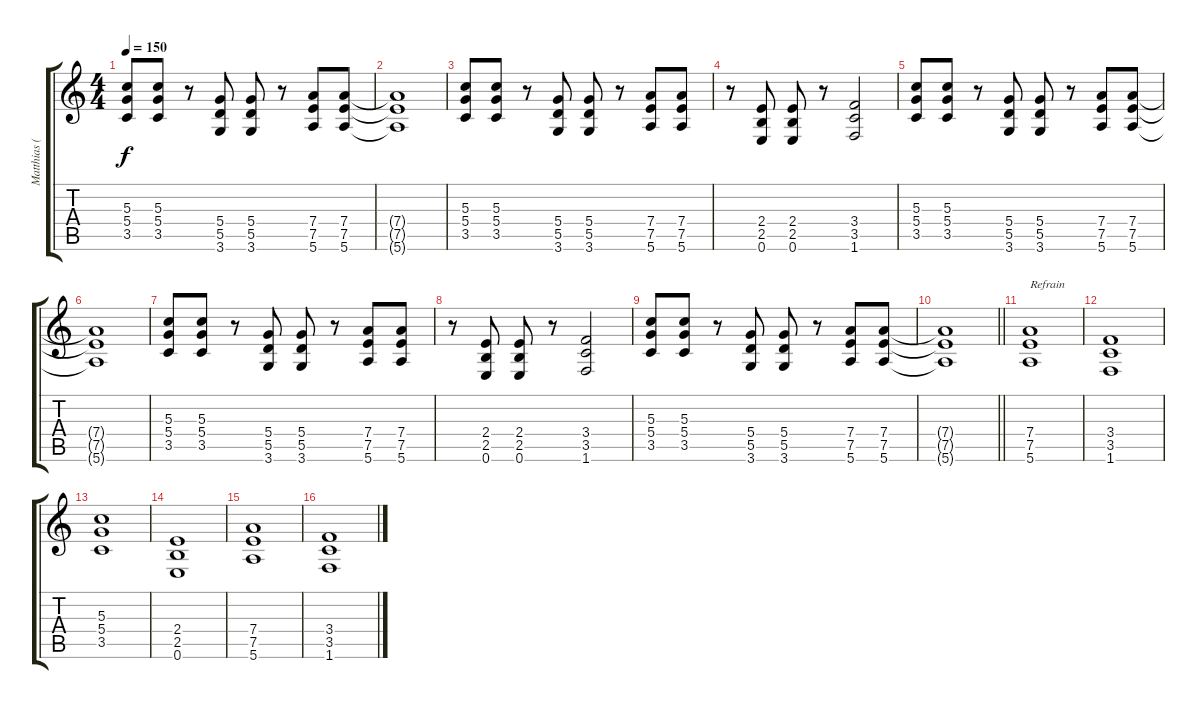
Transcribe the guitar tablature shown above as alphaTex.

\track ("Matthias (Gonzo) Röhr" "Matthias (") {instrument distortionguitar}
\staff {score tabs}
\tuning (E4 B3 G3 D3 A2 E2) {hide}
\ts (4 4)
\tempo 150
\clef g2
\ks c
(5.3 5.4 3.5).8{dy f} (5.3 5.4 3.5).8 r.8 (5.4 5.5 3.6).8 (5.4 5.5 3.6).8 r.8 (7.4 7.5 5.6).8 (7.4 7.5 5.6).8 |
(7.4{t} 7.5{t} 5.6{t}).1 |
(5.3 5.4 3.5).8 (5.3 5.4 3.5).8 r.8 (5.4 5.5 3.6).8 (5.4 5.5 3.6).8 r.8 (7.4 7.5 5.6).8 (7.4 7.5 5.6).8 |
r.8 (2.4 2.5 0.6).8 (2.4 2.5 0.6).8 r.8 (3.4 3.5 1.6).2 |
(5.3 5.4 3.5).8 (5.3 5.4 3.5).8 r.8 (5.4 5.5 3.6).8 (5.4 5.5 3.6).8 r.8 (7.4 7.5 5.6).8 (7.4 7.5 5.6).8 |
(7.4{t} 7.5{t} 5.6{t}).1 |
(5.3 5.4 3.5).8 (5.3 5.4 3.5).8 r.8 (5.4 5.5 3.6).8 (5.4 5.5 3.6).8 r.8 (7.4 7.5 5.6).8 (7.4 7.5 5.6).8 |
r.8 (2.4 2.5 0.6).8 (2.4 2.5 0.6).8 r.8 (3.4 3.5 1.6).2 |
(5.3 5.4 3.5).8 (5.3 5.4 3.5).8 r.8 (5.4 5.5 3.6).8 (5.4 5.5 3.6).8 r.8 (7.4 7.5 5.6).8 (7.4 7.5 5.6).8 |
\barLineRight lightlight
(7.4{t} 7.5{t} 5.6{t}).1 |
(7.4 7.5 5.6).1{txt "Refrain"} |
(3.4 3.5 1.6).1 |
(5.3 5.4 3.5).1 |
(2.4 2.5 0.6).1 |
(7.4 7.5 5.6).1 |
(3.4 3.5 1.6).1
